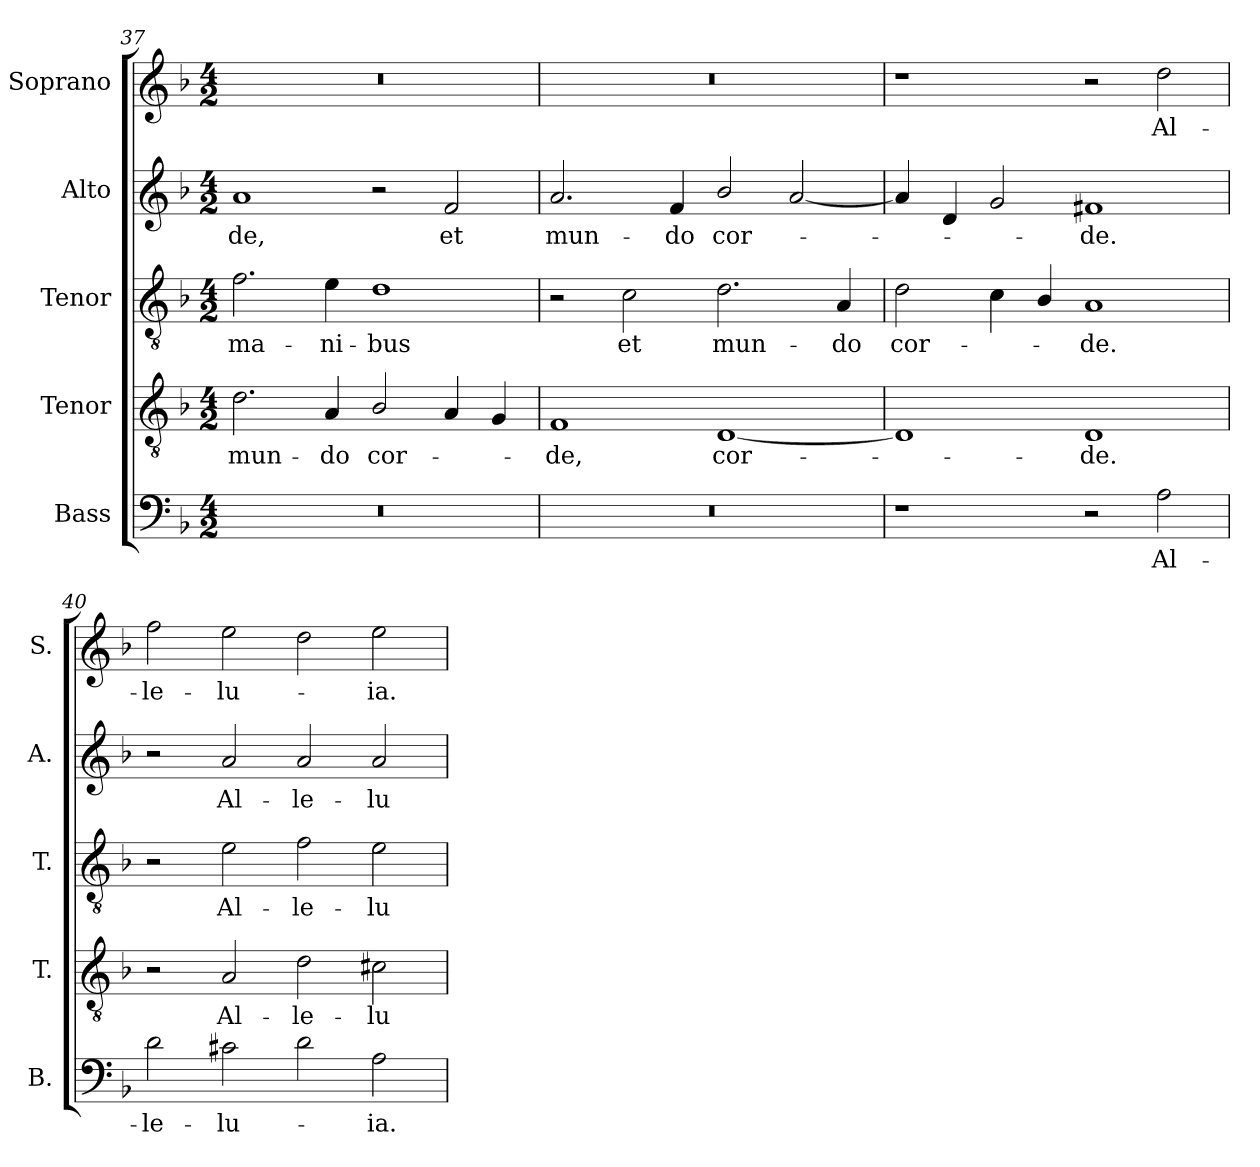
**kern	**text	**kern	**text	**kern	**text	**kern	**text	**kern	**text
*part5	*part5	*part4	*part4	*part3	*part3	*part2	*part2	*part1	*part1
*staff5	*staff5	*staff4	*staff4	*staff3	*staff3	*staff2	*staff2	*staff1	*staff1
*I"Bass	*	*I"Tenor	*	*I"Tenor	*	*I"Alto	*	*I"Soprano	*
*I'B.	*	*I'T.	*	*I'T.	*	*I'A.	*	*I'S.	*
*clefF4	*	*clefGv2	*	*clefGv2	*	*clefG2	*	*clefG2	*
*	*	*ITrd7c12	*	*ITrd7c12	*	*	*	*	*
*k[b-]	*	*k[b-]	*	*k[b-]	*	*k[b-]	*	*k[b-]	*
*F:	*	*F:	*	*F:	*	*F:	*	*F:	*
*M4/2	*	*M4/2	*	*M4/2	*	*M4/2	*	*M4/2	*
=37	=37	=37	=37	=37	=37	=37	=37	=37	=37
!LO:N:vis=1	!	!	!	!	!	!	!	!	!
!	!	!	!LO:LY:b:color=#000000	!	!	!	!	!	!
!	!	!	!	!	!LO:LY:b:color=#000000	!	!	!	!
!	!	!	!	!	!	!	!LO:LY:b:color=#000000	!LO:N:vis=1	!
0r	.	2.Di\	mun-	2.Fi\	ma-	1ai	-de,	0r	.
!	!	!	!LO:LY:b:color=#000000	!	!	!	!	!	!
!	!	!	!	!	!LO:LY:b:color=#000000	!	!	!	!
.	.	4AAi/	-do	4Ei\	-ni-	.	.	.	.
!	!	!	!LO:LY:b:color=#000000	!	!	!	!	!	!
!	!	!	!	!	!LO:LY:b:color=#000000	!	!	!	!
.	.	2BB-i/	cor-	1Di	-bus	2r	.	.	.
!	!	!	!	!	!	!	!LO:LY:b:color=#000000	!	!
.	.	4AAi/	.	.	.	2fi/	et	.	.
.	.	4GGi/	.	.	.	.	.	.	.
=38	=38	=38	=38	=38	=38	=38	=38	=38	=38
!LO:N:vis=1	!	!	!	!	!	!	!	!	!
!	!	!	!LO:LY:b:color=#000000	!	!	!	!	!	!
!	!	!	!	!	!	!	!LO:LY:b:color=#000000	!LO:N:vis=1	!
0r	.	1FFi	-de,	2r	.	2.ai/	mun-	0r	.
!	!	!	!	!	!LO:LY:b:color=#000000	!	!	!	!
.	.	.	.	2Ci\	et	.	.	.	.
!	!	!	!	!	!	!	!LO:LY:b:color=#000000	!	!
.	.	.	.	.	.	4fi/	-do	.	.
!	!	!	!LO:LY:b:color=#000000	!	!	!	!	!	!
!	!	!	!	!	!LO:LY:b:color=#000000	!	!	!	!
!	!	!	!	!	!	!	!LO:LY:b:color=#000000	!	!
.	.	[1DDi	cor-	2.Di\	mun-	2b-i/	cor-	.	.
.	.	.	.	.	.	[2ai/	.	.	.
!	!	!	!	!	!LO:LY:b:color=#000000	!	!	!	!
.	.	.	.	4AAi/	-do	.	.	.	.
!!LO:LB:g=z
=39	=39	=39	=39	=39	=39	=39	=39	=39	=39
!	!	!	!	!	!LO:LY:b:color=#000000	!	!	!	!
1r	.	1DDi]	.	2Di\	cor-	4ai/]	.	1r	.
.	.	.	.	.	.	4di/	.	.	.
.	.	.	.	4Ci\	.	2gi/	.	.	.
.	.	.	.	4BB-i/	.	.	.	.	.
!	!	!	!LO:LY:b:color=#000000	!	!	!	!	!	!
!	!	!	!	!	!LO:LY:b:color=#000000	!	!	!	!
!	!	!	!	!	!	!	!LO:LY:b:color=#000000	!	!
2r	.	1DDi	-de.	1AAi	-de.	1f#Xi	-de.	2r	.
!	!LO:LY:b:color=#000000	!	!	!	!	!	!	!	!
!	!	!	!	!	!	!	!	!	!LO:LY:b:color=#000000
2Ai\	Al-	.	.	.	.	.	.	2ddi\	Al-
=40	=40	=40	=40	=40	=40	=40	=40	=40	=40
!	!LO:LY:b:color=#000000	!	!	!	!	!	!	!	!
!	!	!	!	!	!	!	!	!	!LO:LY:b:color=#000000
2di\	-le-	2r	.	2r	.	2r	.	2ffi\	-le-
!	!LO:LY:b:color=#000000	!	!	!	!	!	!	!	!
!	!	!	!LO:LY:b:color=#000000	!	!	!	!	!	!
!	!	!	!	!	!LO:LY:b:color=#000000	!	!	!	!
!	!	!	!	!	!	!	!LO:LY:b:color=#000000	!	!
!	!	!	!	!	!	!	!	!	!LO:LY:b:color=#000000
2c#Xi\	-lu-	2AAi/	Al-	2Ei\	Al-	2ai/	Al-	2eei\	-lu-
!	!	!	!LO:LY:b:color=#000000	!	!	!	!	!	!
!	!	!	!	!	!LO:LY:b:color=#000000	!	!	!	!
!	!	!	!	!	!	!	!LO:LY:b:color=#000000	!	!
2di\	.	2Di\	-le-	2Fi\	-le-	2ai/	-le-	2ddi\	.
!	!LO:LY:b:color=#000000	!	!	!	!	!	!	!	!
!	!	!	!LO:LY:b:color=#000000	!	!	!	!	!	!
!	!	!	!	!	!LO:LY:b:color=#000000	!	!	!	!
!	!	!	!	!	!	!	!LO:LY:b:color=#000000	!	!
!	!	!	!	!	!	!	!	!	!LO:LY:b:color=#000000
2Ai\	-ia.	2C#Xi\	-lu-	2Ei\	-lu-	2ai/	-lu-	2eei\	-ia.
=	=	=	=	=	=	=	=	=	=
*-	*-	*-	*-	*-	*-	*-	*-	*-	*-
